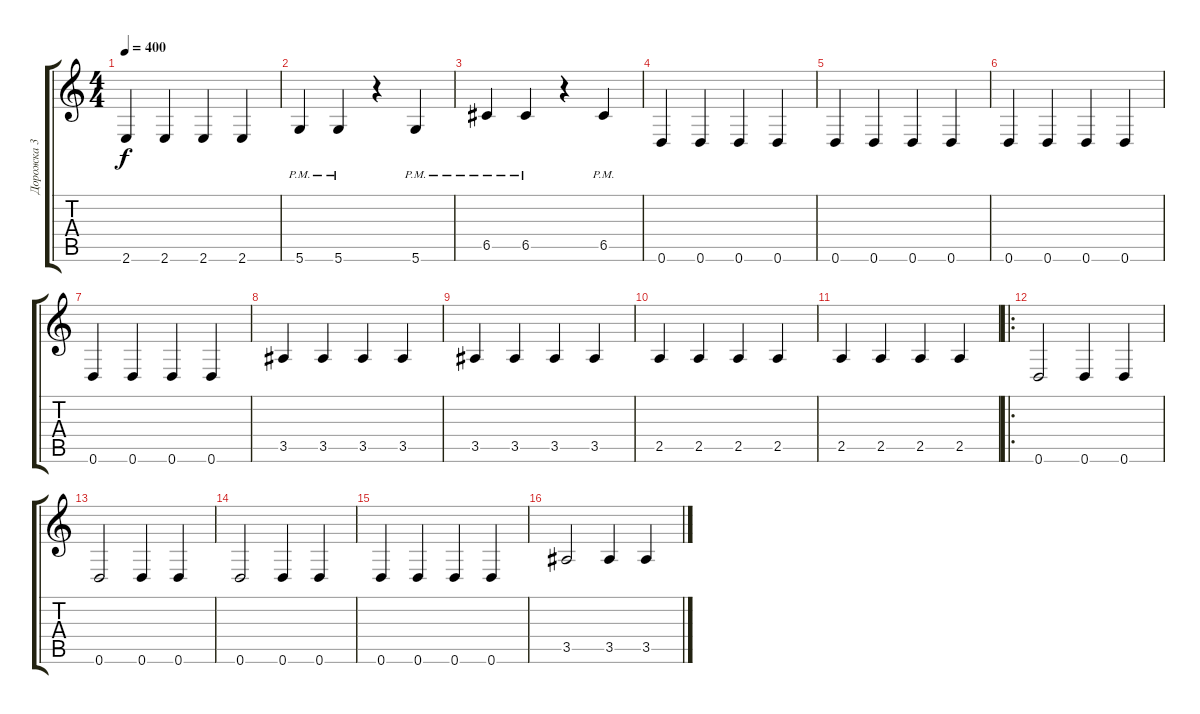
\track ("Дорожка 3" "Дорожка 3") {instrument electricbassfinger}
\staff {score tabs}
\tuning (D4 A3 F3 C3 G2 D2) {hide}
\ts (4 4)
\tempo 400
\clef g2
\ks c
2.6.4{dy f} 2.6.4 2.6.4 2.6.4 |
5.6{pm}.4 5.6{pm}.4 r.4 5.6{pm}.4 |
6.5{pm}.4 6.5{pm}.4 r.4 6.5{pm}.4 |
0.6.4 0.6.4 0.6.4 0.6.4 |
0.6.4 0.6.4 0.6.4 0.6.4 |
0.6.4 0.6.4 0.6.4 0.6.4 |
0.6.4 0.6.4 0.6.4 0.6.4 |
3.5.4 3.5.4 3.5.4 3.5.4 |
3.5.4 3.5.4 3.5.4 3.5.4 |
2.5.4 2.5.4 2.5.4 2.5.4 |
2.5.4 2.5.4 2.5.4 2.5.4 |
\ro
0.6.2 0.6.4 0.6.4 |
0.6.2 0.6.4 0.6.4 |
0.6.2 0.6.4 0.6.4 |
0.6.4 0.6.4 0.6.4 0.6.4 |
3.5.2 3.5.4 3.5.4
